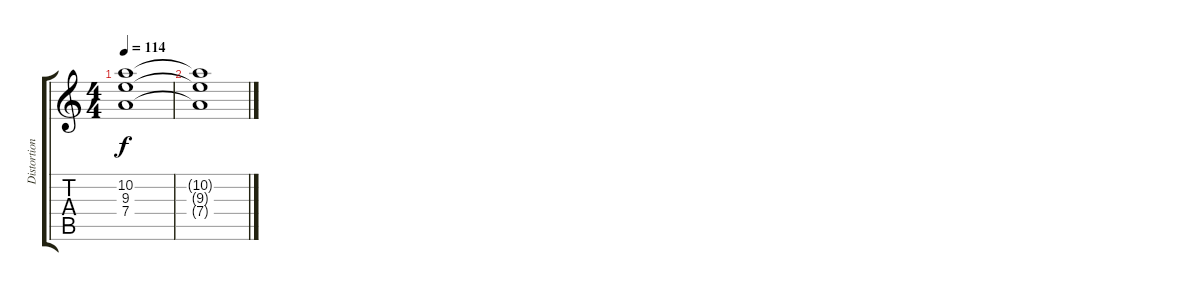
\track ("Distortion 2 (Arranged by Win Blazt)" "Distortion") {instrument distortionguitar}
\staff {score tabs}
\tuning (E4 B3 G3 D3 A2 E2) {hide}
\ts (4 4)
\tempo 114
\clef g2
\ks c
(10.2{t} 9.3{t} 7.4{t}).1{dy f} |
(10.2{t} 9.3{t} 7.4{t}).1
